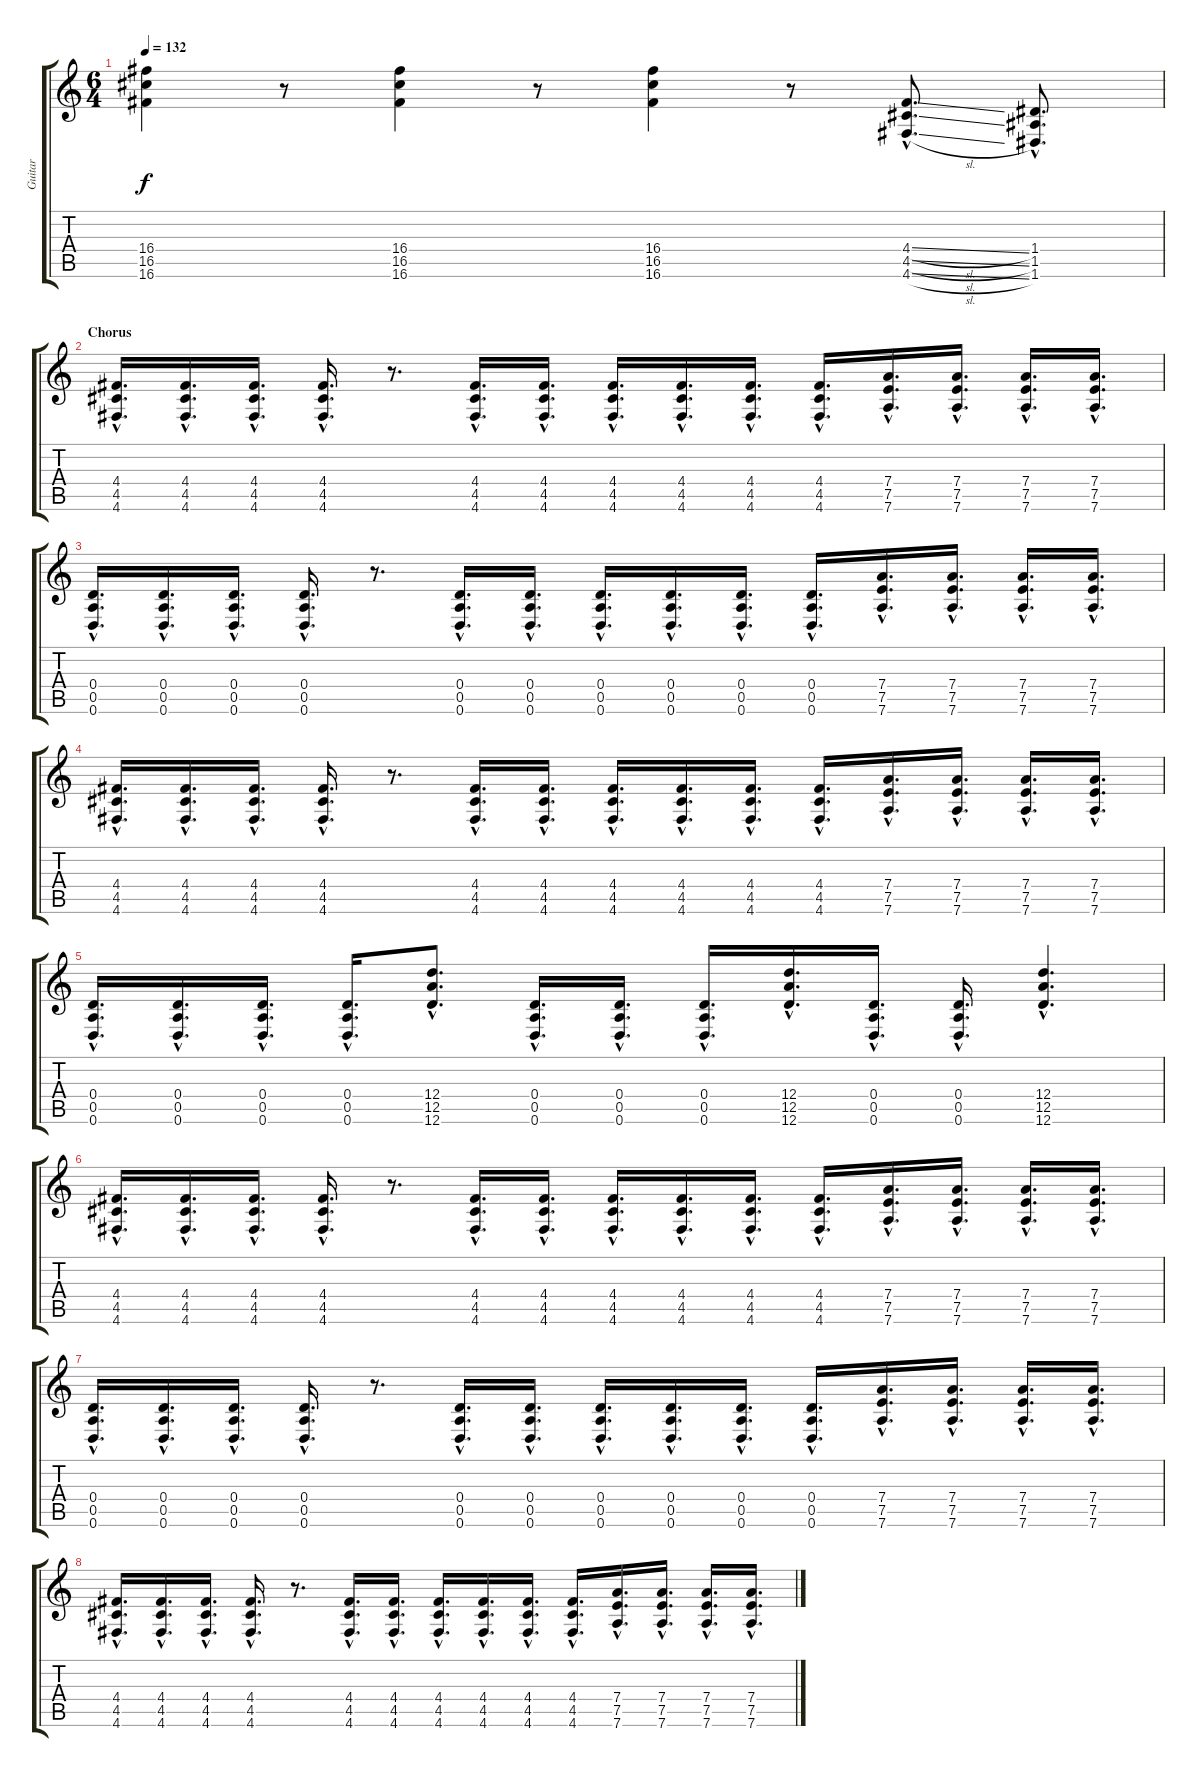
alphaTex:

\track ("Guitar" "Guitar") {instrument distortionguitar}
\staff {score tabs}
\tuning (E4 B3 G3 D3 A2 D2) {hide}
\ts (6 4)
\tempo 132
\clef g2
\ks c
(16.4 16.5 16.6).4{dy f} r.8 (16.4 16.5 16.6).4 r.8 (16.4 16.5 16.6).4 r.8 (4.4{sl hac} 4.5{sl hac} 4.6{sl hac}).8{d} (1.4{hac} 1.5{hac} 1.6{hac}).8{d} |
\section ("" "Chorus")
(4.4{hac} 4.5{hac} 4.6{hac}).16{d} (4.4{hac} 4.5{hac} 4.6{hac}).16{d} (4.4{hac} 4.5{hac} 4.6{hac}).16{d} (4.4{hac} 4.5{hac} 4.6{hac}).16{d} r.8{d} (4.4{hac} 4.5{hac} 4.6{hac}).16{d} (4.4{hac} 4.5{hac} 4.6{hac}).16{d} (4.4{hac} 4.5{hac} 4.6{hac}).16{d} (4.4{hac} 4.5{hac} 4.6{hac}).16{d} (4.4{hac} 4.5{hac} 4.6{hac}).16{d} (4.4{hac} 4.5{hac} 4.6{hac}).16{d} (7.4{hac} 7.5{hac} 7.6{hac}).16{d} (7.4{hac} 7.5{hac} 7.6{hac}).16{d} (7.4{hac} 7.5{hac} 7.6{hac}).16{d} (7.4{hac} 7.5{hac} 7.6{hac}).16{d} |
(0.4{hac} 0.5{hac} 0.6{hac}).16{d} (0.4{hac} 0.5{hac} 0.6{hac}).16{d} (0.4{hac} 0.5{hac} 0.6{hac}).16{d} (0.4{hac} 0.5{hac} 0.6{hac}).16{d} r.8{d} (0.4{hac} 0.5{hac} 0.6{hac}).16{d} (0.4{hac} 0.5{hac} 0.6{hac}).16{d} (0.4{hac} 0.5{hac} 0.6{hac}).16{d} (0.4{hac} 0.5{hac} 0.6{hac}).16{d} (0.4{hac} 0.5{hac} 0.6{hac}).16{d} (0.4{hac} 0.5{hac} 0.6{hac}).16{d} (7.4{hac} 7.5{hac} 7.6{hac}).16{d} (7.4{hac} 7.5{hac} 7.6{hac}).16{d} (7.4{hac} 7.5{hac} 7.6{hac}).16{d} (7.4{hac} 7.5{hac} 7.6{hac}).16{d} |
(4.4{hac} 4.5{hac} 4.6{hac}).16{d} (4.4{hac} 4.5{hac} 4.6{hac}).16{d} (4.4{hac} 4.5{hac} 4.6{hac}).16{d} (4.4{hac} 4.5{hac} 4.6{hac}).16{d} r.8{d} (4.4{hac} 4.5{hac} 4.6{hac}).16{d} (4.4{hac} 4.5{hac} 4.6{hac}).16{d} (4.4{hac} 4.5{hac} 4.6{hac}).16{d} (4.4{hac} 4.5{hac} 4.6{hac}).16{d} (4.4{hac} 4.5{hac} 4.6{hac}).16{d} (4.4{hac} 4.5{hac} 4.6{hac}).16{d} (7.4{hac} 7.5{hac} 7.6{hac}).16{d} (7.4{hac} 7.5{hac} 7.6{hac}).16{d} (7.4{hac} 7.5{hac} 7.6{hac}).16{d} (7.4{hac} 7.5{hac} 7.6{hac}).16{d} |
(0.4{hac} 0.5{hac} 0.6{hac}).16{d} (0.4{hac} 0.5{hac} 0.6{hac}).16{d} (0.4{hac} 0.5{hac} 0.6{hac}).16{d} (0.4{hac} 0.5{hac} 0.6{hac}).16{d} (12.4{hac} 12.5{hac} 12.6{hac}).8{d} (0.4{hac} 0.5{hac} 0.6{hac}).16{d} (0.4{hac} 0.5{hac} 0.6{hac}).16{d} (0.4{hac} 0.5{hac} 0.6{hac}).16{d} (12.4{hac} 12.5{hac} 12.6{hac}).16{d} (0.4{hac} 0.5{hac} 0.6{hac}).16{d} (0.4{hac} 0.5{hac} 0.6{hac}).16{d} (12.4{hac} 12.5{hac} 12.6{hac}).4{d} |
(4.4{hac} 4.5{hac} 4.6{hac}).16{d} (4.4{hac} 4.5{hac} 4.6{hac}).16{d} (4.4{hac} 4.5{hac} 4.6{hac}).16{d} (4.4{hac} 4.5{hac} 4.6{hac}).16{d} r.8{d} (4.4{hac} 4.5{hac} 4.6{hac}).16{d} (4.4{hac} 4.5{hac} 4.6{hac}).16{d} (4.4{hac} 4.5{hac} 4.6{hac}).16{d} (4.4{hac} 4.5{hac} 4.6{hac}).16{d} (4.4{hac} 4.5{hac} 4.6{hac}).16{d} (4.4{hac} 4.5{hac} 4.6{hac}).16{d} (7.4{hac} 7.5{hac} 7.6{hac}).16{d} (7.4{hac} 7.5{hac} 7.6{hac}).16{d} (7.4{hac} 7.5{hac} 7.6{hac}).16{d} (7.4{hac} 7.5{hac} 7.6{hac}).16{d} |
(0.4{hac} 0.5{hac} 0.6{hac}).16{d} (0.4{hac} 0.5{hac} 0.6{hac}).16{d} (0.4{hac} 0.5{hac} 0.6{hac}).16{d} (0.4{hac} 0.5{hac} 0.6{hac}).16{d} r.8{d} (0.4{hac} 0.5{hac} 0.6{hac}).16{d} (0.4{hac} 0.5{hac} 0.6{hac}).16{d} (0.4{hac} 0.5{hac} 0.6{hac}).16{d} (0.4{hac} 0.5{hac} 0.6{hac}).16{d} (0.4{hac} 0.5{hac} 0.6{hac}).16{d} (0.4{hac} 0.5{hac} 0.6{hac}).16{d} (7.4{hac} 7.5{hac} 7.6{hac}).16{d} (7.4{hac} 7.5{hac} 7.6{hac}).16{d} (7.4{hac} 7.5{hac} 7.6{hac}).16{d} (7.4{hac} 7.5{hac} 7.6{hac}).16{d} |
(4.4{hac} 4.5{hac} 4.6{hac}).16{d} (4.4{hac} 4.5{hac} 4.6{hac}).16{d} (4.4{hac} 4.5{hac} 4.6{hac}).16{d} (4.4{hac} 4.5{hac} 4.6{hac}).16{d} r.8{d} (4.4{hac} 4.5{hac} 4.6{hac}).16{d} (4.4{hac} 4.5{hac} 4.6{hac}).16{d} (4.4{hac} 4.5{hac} 4.6{hac}).16{d} (4.4{hac} 4.5{hac} 4.6{hac}).16{d} (4.4{hac} 4.5{hac} 4.6{hac}).16{d} (4.4{hac} 4.5{hac} 4.6{hac}).16{d} (7.4{hac} 7.5{hac} 7.6{hac}).16{d} (7.4{hac} 7.5{hac} 7.6{hac}).16{d} (7.4{hac} 7.5{hac} 7.6{hac}).16{d} (7.4{hac} 7.5{hac} 7.6{hac}).16{d}
